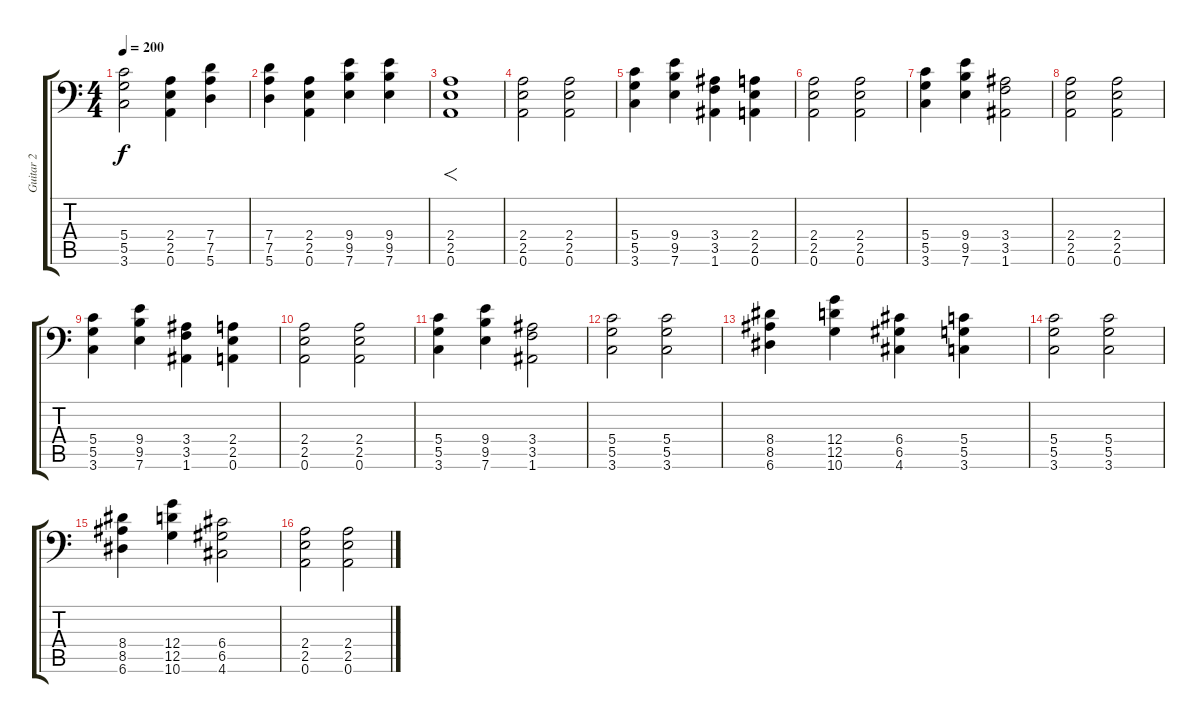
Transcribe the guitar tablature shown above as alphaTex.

\track ("Guitar 2" "Guitar 2") {instrument distortionguitar}
\staff {score tabs}
\tuning (A3 E3 C3 G2 D2 A1) {hide}
\ts (4 4)
\tempo 200
\clef f4
\ks c
(5.4 5.5 3.6).2{dy f} (2.4 2.5 0.6).4 (7.4 7.5 5.6).4 |
(7.4 7.5 5.6).4 (2.4 2.5 0.6).4 (9.4 9.5 7.6).4 (9.4 9.5 7.6).4 |
(2.4 2.5 0.6).1{f} |
(2.4 2.5 0.6).2 (2.4 2.5 0.6).2 |
(5.4 5.5 3.6).4 (9.4 9.5 7.6).4 (3.4 3.5 1.6).4 (2.4 2.5 0.6).4 |
(2.4 2.5 0.6).2 (2.4 2.5 0.6).2 |
(5.4 5.5 3.6).4 (9.4 9.5 7.6).4 (3.4 3.5 1.6).2 |
(2.4 2.5 0.6).2 (2.4 2.5 0.6).2 |
(5.4 5.5 3.6).4 (9.4 9.5 7.6).4 (3.4 3.5 1.6).4 (2.4 2.5 0.6).4 |
(2.4 2.5 0.6).2 (2.4 2.5 0.6).2 |
(5.4 5.5 3.6).4 (9.4 9.5 7.6).4 (3.4 3.5 1.6).2 |
(5.4 5.5 3.6).2 (5.4 5.5 3.6).2 |
(8.4 8.5 6.6).4 (12.4 12.5 10.6).4 (6.4 6.5 4.6).4 (5.4 5.5 3.6).4 |
(5.4 5.5 3.6).2 (5.4 5.5 3.6).2 |
(8.4 8.5 6.6).4 (12.4 12.5 10.6).4 (6.4 6.5 4.6).2 |
(2.4 2.5 0.6).2 (2.4 2.5 0.6).2
